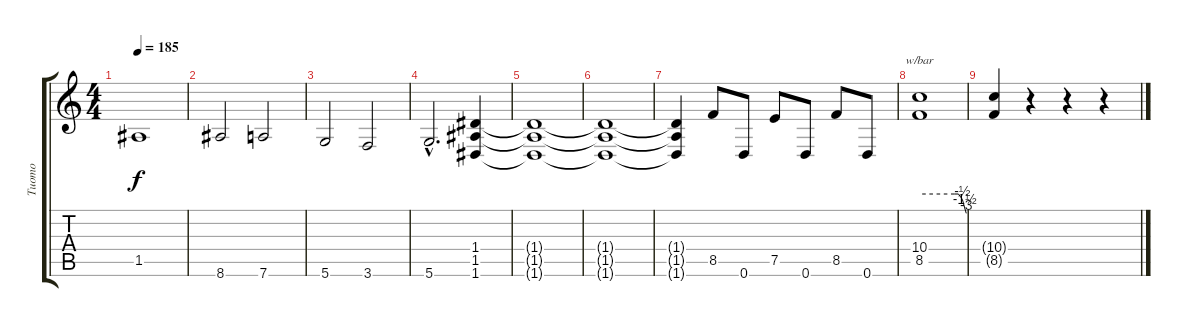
\track ("Tuomo" "Tuomo") {instrument distortionguitar}
\staff {score tabs}
\tuning (E4 B3 G3 D3 A2 D2) {hide}
\ts (4 4)
\tempo 185
\clef g2
\ks c
1.5{t}.1{dy f} |
8.6.2 7.6.2 |
5.6.2 3.6.2 |
5.6{hac}.2{d} (1.4 1.5 1.6).4 |
(1.4{t} 1.5{t} 1.6{t}).1 |
(1.4{t} 1.5{t} 1.6{t}).1 |
(1.4{t} 1.5{t} 1.6{t}).4 8.5.8 0.6.8 7.5.8 0.6.8 8.5.8 0.6.8 |
(10.4 8.5).1{tbe (custom default 0 0 45 0 50 0 55 -2 58 -6 60 -12)} |
(10.4{t} 8.5{t}).4 r.4 r.4 r.4
